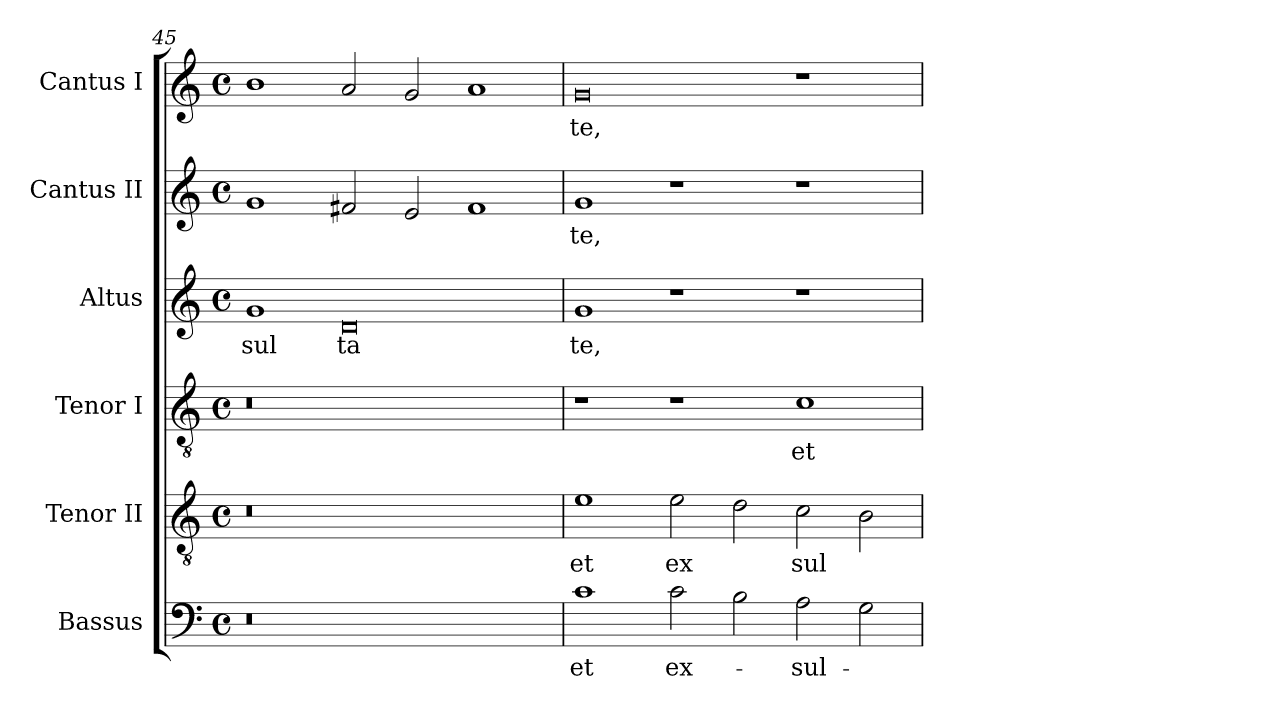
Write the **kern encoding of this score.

**kern	**text	**kern	**text	**kern	**text	**kern	**text	**kern	**text	**kern	**text
*part6	*part6	*part5	*part5	*part4	*part4	*part3	*part3	*part2	*part2	*part1	*part1
*staff6	*staff6	*staff5	*staff5	*staff4	*staff4	*staff3	*staff3	*staff2	*staff2	*staff1	*staff1
*I"Bassus	*	*I"Tenor II	*	*I"Tenor I	*	*I"Altus	*	*I"Cantus II	*	*I"Cantus I	*
*clefF4	*	*clefGv2	*	*clefGv2	*	*clefG2	*	*clefG2	*	*clefG2	*
*M4/4	*	*M4/4	*	*M4/4	*	*M4/4	*	*M4/4	*	*M4/4	*
*met(c)	*	*met(c)	*	*met(c)	*	*met(c)	*	*met(c)	*	*met(c)	*
=45	=45	=45	=45	=45	=45	=45	=45	=45	=45	=45	=45
!	!	!	!	!	!	!	!LO:LY:b:cj	!	!	!	!
0.r	.	0.r	.	0.r	.	1g	sul	1g	.	1b	.
!	!	!	!	!	!	!	!LO:LY:b:cj	!	!	!	!
.	.	.	.	.	.	0d	ta	2f#X/	.	2a/	.
.	.	.	.	.	.	.	.	2e/	.	2g/	.
.	.	.	.	.	.	.	.	1f#	.	1a	.
=46	=46	=46	=46	=46	=46	=46	=46	=46	=46	=46	=46
!	!LO:LY:b:cj	!	!LO:LY:b:cj	!	!	!	!LO:LY:b:cj	!	!LO:LY:b:cj	!	!LO:LY:b:cj
1c	et	1e	et	1r	.	1g	te,	1g	te,	0g	-te,
!	!LO:LY:b:cj	!	!LO:LY:b:cj	!	!	!	!	!	!	!	!
2c\	ex-	2e\	ex	1r	.	1r	.	1r	.	.	.
2B\	.	2d\	.	.	.	.	.	.	.	.	.
!	!LO:LY:b	!	!LO:LY:b	!	!LO:LY:b:cj	!	!	!	!	!	!
2A\	-sul-	2c\	sul	1c	et	1r	.	1r	.	1r	.
2G\	.	2B\	.	.	.	.	.	.	.	.	.
=	=	=	=	=	=	=	=	=	=	=	=
*-	*-	*-	*-	*-	*-	*-	*-	*-	*-	*-	*-
